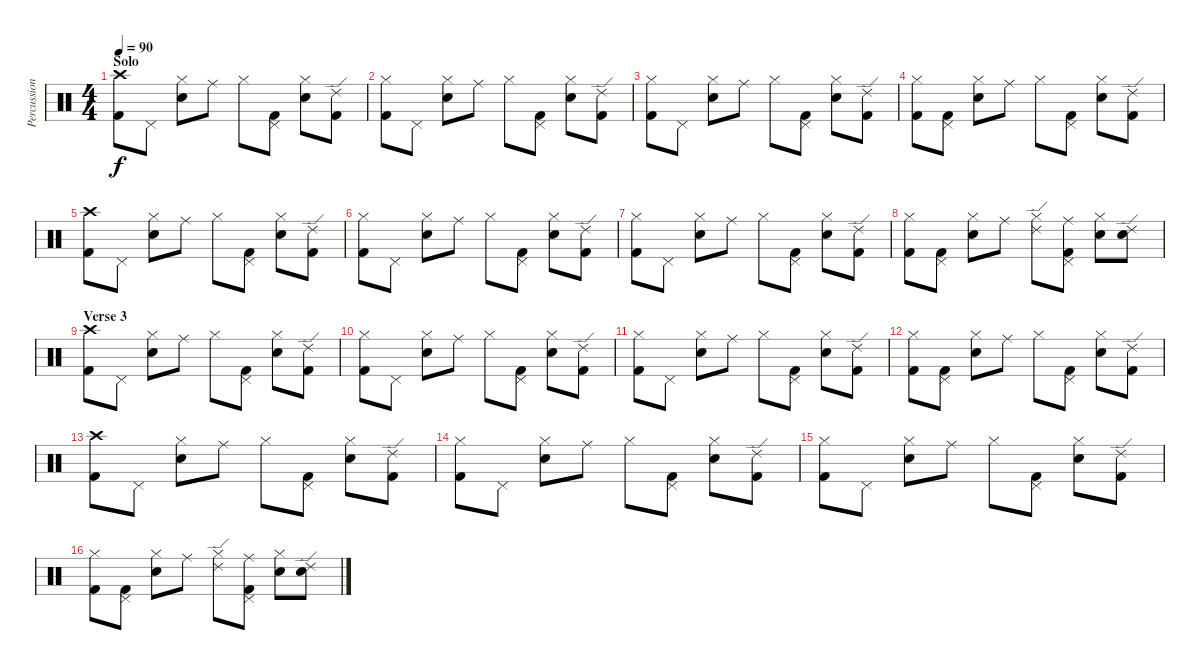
\track ("Percussion" "Percussion") {instrument percussion}
\staff {score}
\articulation defaults
\ts (4 4)
\section ("" "Solo")
\tempo 90
\clef neutral
\ks c
("Kick (hit) 2" "Crash high (hit)").8{dy f} "Pedal Hi-Hat (hit)".8 ("Electric Snare (hit)" "Hi-Hat (closed)").8 "Ride (middle)".8 "Hi-Hat (closed)".8 ("Kick (hit) 2" "Pedal Hi-Hat (hit)").8 ("Electric Snare (hit)" "Hi-Hat (closed)").8 ("Kick (hit) 2" "Ride (edge) 2").8 |
("Kick (hit) 2" "Hi-Hat (closed)").8 "Pedal Hi-Hat (hit)".8 ("Electric Snare (hit)" "Hi-Hat (closed)").8 "Ride (middle)".8 "Hi-Hat (closed)".8 ("Kick (hit) 2" "Pedal Hi-Hat (hit)").8 ("Electric Snare (hit)" "Hi-Hat (closed)").8 ("Kick (hit) 2" "Ride (edge) 2").8 |
("Kick (hit) 2" "Hi-Hat (closed)").8 "Pedal Hi-Hat (hit)".8 ("Electric Snare (hit)" "Hi-Hat (closed)").8 "Ride (middle)".8 "Hi-Hat (closed)".8 ("Kick (hit) 2" "Pedal Hi-Hat (hit)").8 ("Electric Snare (hit)" "Hi-Hat (closed)").8 ("Kick (hit) 2" "Ride (edge) 2").8 |
("Kick (hit) 2" "Hi-Hat (closed)").8 ("Kick (hit) 2" "Pedal Hi-Hat (hit)").8 ("Electric Snare (hit)" "Hi-Hat (closed)").8 "Ride (middle)".8 "Hi-Hat (closed)".8 ("Kick (hit) 2" "Pedal Hi-Hat (hit)").8 ("Electric Snare (hit)" "Hi-Hat (closed)").8 ("Kick (hit) 2" "Ride (edge) 2").8 |
("Kick (hit) 2" "Crash high (hit)").8 "Pedal Hi-Hat (hit)".8 ("Electric Snare (hit)" "Hi-Hat (closed)").8 "Ride (middle)".8 "Hi-Hat (closed)".8 ("Kick (hit) 2" "Pedal Hi-Hat (hit)").8 ("Electric Snare (hit)" "Hi-Hat (closed)").8 ("Kick (hit) 2" "Ride (edge) 2").8 |
("Kick (hit) 2" "Hi-Hat (closed)").8 "Pedal Hi-Hat (hit)".8 ("Electric Snare (hit)" "Hi-Hat (closed)").8 "Ride (middle)".8 "Hi-Hat (closed)".8 ("Kick (hit) 2" "Pedal Hi-Hat (hit)").8 ("Electric Snare (hit)" "Hi-Hat (closed)").8 ("Kick (hit) 2" "Ride (edge) 2").8 |
("Kick (hit) 2" "Hi-Hat (closed)").8 "Pedal Hi-Hat (hit)".8 ("Electric Snare (hit)" "Hi-Hat (closed)").8 "Ride (middle)".8 "Hi-Hat (closed)".8 ("Kick (hit) 2" "Pedal Hi-Hat (hit)").8 ("Electric Snare (hit)" "Hi-Hat (closed)").8 ("Kick (hit) 2" "Ride (edge) 2").8 |
("Kick (hit) 2" "Hi-Hat (closed)").8 ("Kick (hit) 2" "Pedal Hi-Hat (hit)").8 ("Electric Snare (hit)" "Hi-Hat (closed)").8 "Ride (middle)".8 ("Ride (edge) 2" "Hi-Hat (closed)").8 ("Kick (hit) 2" "Ride (middle)" "Pedal Hi-Hat (hit)").8 ("Electric Snare (hit)" "Hi-Hat (closed)").8 ("Electric Snare (hit)" "Ride (edge) 2").8 |
\section ("" "Verse 3")
("Kick (hit) 2" "Crash high (hit)").8 "Pedal Hi-Hat (hit)".8 ("Electric Snare (hit)" "Hi-Hat (closed)").8 "Ride (middle)".8 "Hi-Hat (closed)".8 ("Kick (hit) 2" "Pedal Hi-Hat (hit)").8 ("Electric Snare (hit)" "Hi-Hat (closed)").8 ("Kick (hit) 2" "Ride (edge) 2").8 |
("Kick (hit) 2" "Hi-Hat (closed)").8 "Pedal Hi-Hat (hit)".8 ("Electric Snare (hit)" "Hi-Hat (closed)").8 "Ride (middle)".8 "Hi-Hat (closed)".8 ("Kick (hit) 2" "Pedal Hi-Hat (hit)").8 ("Electric Snare (hit)" "Hi-Hat (closed)").8 ("Kick (hit) 2" "Ride (edge) 2").8 |
("Kick (hit) 2" "Hi-Hat (closed)").8 "Pedal Hi-Hat (hit)".8 ("Electric Snare (hit)" "Hi-Hat (closed)").8 "Ride (middle)".8 "Hi-Hat (closed)".8 ("Kick (hit) 2" "Pedal Hi-Hat (hit)").8 ("Electric Snare (hit)" "Hi-Hat (closed)").8 ("Kick (hit) 2" "Ride (edge) 2").8 |
("Kick (hit) 2" "Hi-Hat (closed)").8 ("Kick (hit) 2" "Pedal Hi-Hat (hit)").8 ("Electric Snare (hit)" "Hi-Hat (closed)").8 "Ride (middle)".8 "Hi-Hat (closed)".8 ("Kick (hit) 2" "Pedal Hi-Hat (hit)").8 ("Electric Snare (hit)" "Hi-Hat (closed)").8 ("Kick (hit) 2" "Ride (edge) 2").8 |
("Kick (hit) 2" "Crash high (hit)").8 "Pedal Hi-Hat (hit)".8 ("Electric Snare (hit)" "Hi-Hat (closed)").8 "Ride (middle)".8 "Hi-Hat (closed)".8 ("Kick (hit) 2" "Pedal Hi-Hat (hit)").8 ("Electric Snare (hit)" "Hi-Hat (closed)").8 ("Kick (hit) 2" "Ride (edge) 2").8 |
("Kick (hit) 2" "Hi-Hat (closed)").8 "Pedal Hi-Hat (hit)".8 ("Electric Snare (hit)" "Hi-Hat (closed)").8 "Ride (middle)".8 "Hi-Hat (closed)".8 ("Kick (hit) 2" "Pedal Hi-Hat (hit)").8 ("Electric Snare (hit)" "Hi-Hat (closed)").8 ("Kick (hit) 2" "Ride (edge) 2").8 |
("Kick (hit) 2" "Hi-Hat (closed)").8 "Pedal Hi-Hat (hit)".8 ("Electric Snare (hit)" "Hi-Hat (closed)").8 "Ride (middle)".8 "Hi-Hat (closed)".8 ("Kick (hit) 2" "Pedal Hi-Hat (hit)").8 ("Electric Snare (hit)" "Hi-Hat (closed)").8 ("Kick (hit) 2" "Ride (edge) 2").8 |
("Kick (hit) 2" "Hi-Hat (closed)").8 ("Kick (hit) 2" "Pedal Hi-Hat (hit)").8 ("Electric Snare (hit)" "Hi-Hat (closed)").8 "Ride (middle)".8 ("Ride (edge) 2" "Hi-Hat (closed)").8 ("Kick (hit) 2" "Ride (middle)" "Pedal Hi-Hat (hit)").8 ("Electric Snare (hit)" "Hi-Hat (closed)").8 ("Electric Snare (hit)" "Ride (edge) 2").8
